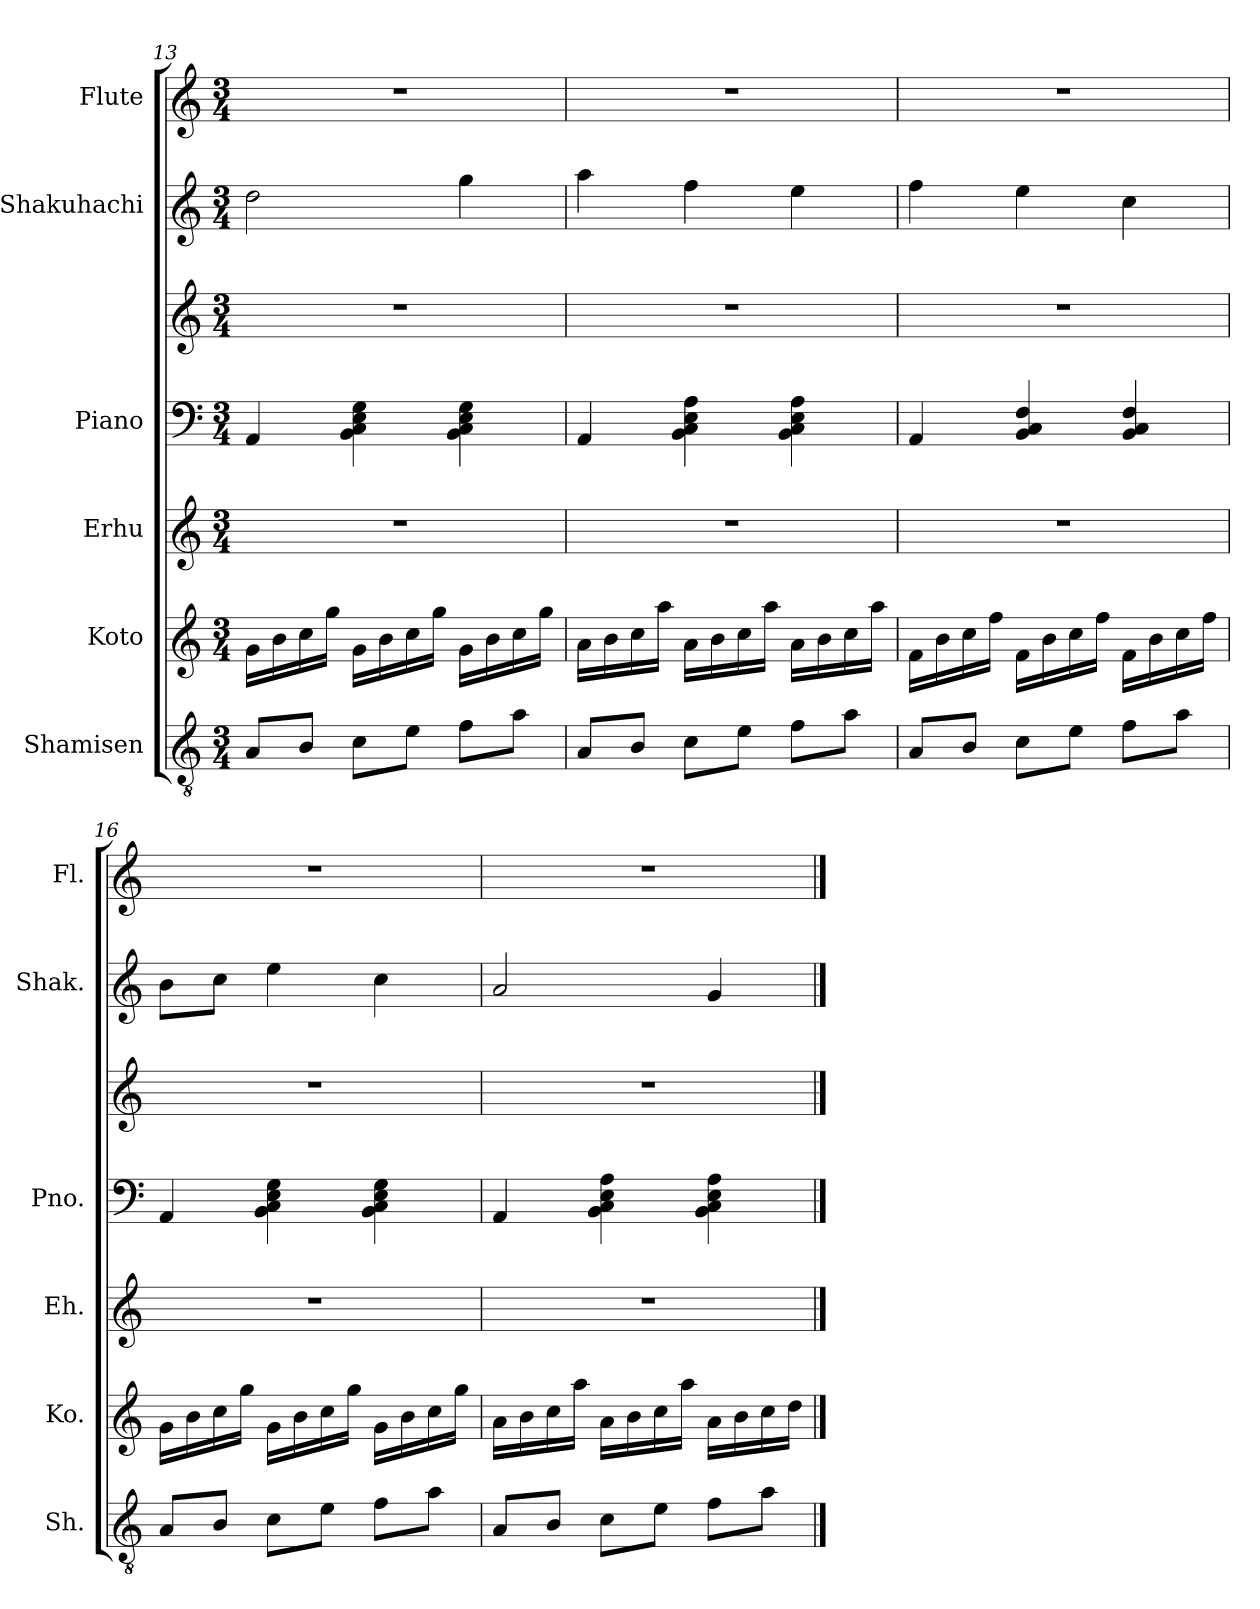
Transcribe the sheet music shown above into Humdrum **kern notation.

**kern	**kern	**kern	**kern	**kern	**kern	**kern
*part6	*part5	*part4	*part3	*part3	*part2	*part1
*staff7	*staff6	*staff5	*staff4	*staff3	*staff2	*staff1
*I"Shamisen	*I"Koto	*I"Erhu	*I"Piano	*	*I"Shakuhachi	*I"Flute
*I'Sh.	*I'Ko.	*I'Eh.	*I'Pno.	*	*I'Shak.	*I'Fl.
!!LO:PB:g=z
*clefGv2	*clefG2	*clefG2	*clefF4	*clefG2	*clefG2	*clefG2
*k[]	*k[]	*k[]	*k[]	*k[]	*k[]	*k[]
*M3/4	*M3/4	*M3/4	*M3/4	*M3/4	*M3/4	*M3/4
=13	=13	=13	=13	=13	=13	=13
8A/L	16g\LL	2.r	4AA/	2.r	2dd\	2.r
.	16b\	.	.	.	.	.
8B/J	16cc\	.	.	.	.	.
.	16gg\JJ	.	.	.	.	.
8c\L	16g\LL	.	4BB\ 4C\ 4E\ 4G\	.	.	.
.	16b\	.	.	.	.	.
8e\J	16cc\	.	.	.	.	.
.	16gg\JJ	.	.	.	.	.
8f\L	16g\LL	.	4BB\ 4C\ 4E\ 4G\	.	4gg\	.
.	16b\	.	.	.	.	.
8a\J	16cc\	.	.	.	.	.
.	16gg\JJ	.	.	.	.	.
=14	=14	=14	=14	=14	=14	=14
!	!	!	!	!	!	!LO:TX:t=\n
8A/L	16a\LL	2.r	4AA/	2.r	4aa\	2.r
.	16b\	.	.	.	.	.
8B/J	16cc\	.	.	.	.	.
.	16aa\JJ	.	.	.	.	.
8c\L	16a\LL	.	4BB\ 4C\ 4E\ 4A\	.	4ff\	.
.	16b\	.	.	.	.	.
8e\J	16cc\	.	.	.	.	.
.	16aa\JJ	.	.	.	.	.
8f\L	16a\LL	.	4BB\ 4C\ 4E\ 4A\	.	4ee\	.
.	16b\	.	.	.	.	.
8a\J	16cc\	.	.	.	.	.
.	16aa\JJ	.	.	.	.	.
=15	=15	=15	=15	=15	=15	=15
8A/L	16f\LL	2.r	4AA/	2.r	4ff\	2.r
.	16b\	.	.	.	.	.
8B/J	16cc\	.	.	.	.	.
.	16ff\JJ	.	.	.	.	.
8c\L	16f\LL	.	4BB/ 4C/ 4F/	.	4ee\	.
.	16b\	.	.	.	.	.
8e\J	16cc\	.	.	.	.	.
.	16ff\JJ	.	.	.	.	.
8f\L	16f\LL	.	4BB/ 4C/ 4F/	.	4cc\	.
.	16b\	.	.	.	.	.
8a\J	16cc\	.	.	.	.	.
.	16ff\JJ	.	.	.	.	.
!!LO:LB:g=z
=16	=16	=16	=16	=16	=16	=16
8A/L	16g\LL	2.r	4AA/	2.r	8b\L	2.r
.	16b\	.	.	.	.	.
8B/J	16cc\	.	.	.	8cc\J	.
.	16gg\JJ	.	.	.	.	.
8c\L	16g\LL	.	4BB\ 4C\ 4E\ 4G\	.	4ee\	.
.	16b\	.	.	.	.	.
8e\J	16cc\	.	.	.	.	.
.	16gg\JJ	.	.	.	.	.
8f\L	16g\LL	.	4BB\ 4C\ 4E\ 4G\	.	4cc\	.
.	16b\	.	.	.	.	.
8a\J	16cc\	.	.	.	.	.
.	16gg\JJ	.	.	.	.	.
=17	=17	=17	=17	=17	=17	=17
8A/L	16a\LL	2.r	4AA/	2.r	2a/	2.r
.	16b\	.	.	.	.	.
8B/J	16cc\	.	.	.	.	.
.	16aa\JJ	.	.	.	.	.
8c\L	16a\LL	.	4BB\ 4C\ 4E\ 4A\	.	.	.
.	16b\	.	.	.	.	.
8e\J	16cc\	.	.	.	.	.
.	16aa\JJ	.	.	.	.	.
8f\L	16a\LL	.	4BB\ 4C\ 4E\ 4A\	.	4g/	.
.	16b\	.	.	.	.	.
8a\J	16cc\	.	.	.	.	.
.	16dd\JJ	.	.	.	.	.
==	==	==	==	==	==	==
*-	*-	*-	*-	*-	*-	*-
